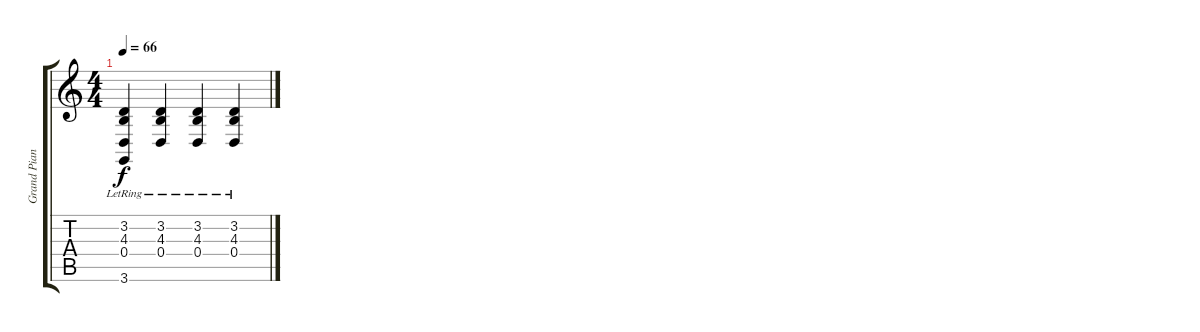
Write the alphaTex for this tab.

\track ("Grand Piano" "Grand Pian") {instrument acousticgrandpiano}
\staff {score tabs}
\tuning (E4 B3 G3 D3 A2 E2) {hide}
\ts (4 4)
\tempo 66
\clef g2
\ks c
(3.2{lr} 4.3{lr} 0.4{lr} 3.6{lr}).4{dy f} (3.2{lr} 4.3{lr} 0.4{lr}).4 (3.2{lr} 4.3{lr} 0.4{lr}).4 (3.2{lr} 4.3{lr} 0.4{lr}).4
